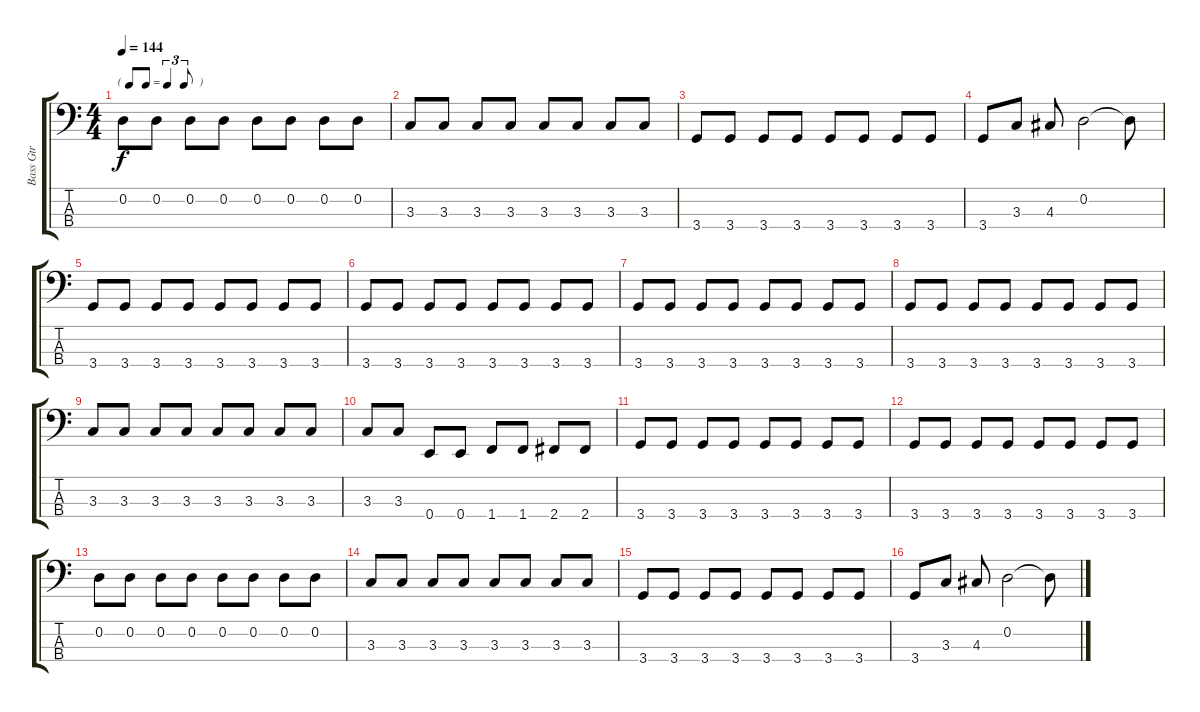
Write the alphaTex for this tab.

\track ("Bass Gtr            " "Bass Gtr  ") {instrument electricbassfinger}
\staff {score tabs}
\tuning (G2 D2 A1 E1) {hide}
\ts (4 4)
\tf triplet8th
\tempo 144
\clef f4
\ks c
0.2.8{dy f} 0.2.8 0.2.8 0.2.8 0.2.8 0.2.8 0.2.8 0.2.8 |
3.3.8 3.3.8 3.3.8 3.3.8 3.3.8 3.3.8 3.3.8 3.3.8 |
3.4.8 3.4.8 3.4.8 3.4.8 3.4.8 3.4.8 3.4.8 3.4.8 |
3.4.8 3.3.8 4.3.8 0.2.2 0.2{t}.8 |
3.4.8 3.4.8 3.4.8 3.4.8 3.4.8 3.4.8 3.4.8 3.4.8 |
3.4.8 3.4.8 3.4.8 3.4.8 3.4.8 3.4.8 3.4.8 3.4.8 |
3.4.8 3.4.8 3.4.8 3.4.8 3.4.8 3.4.8 3.4.8 3.4.8 |
3.4.8 3.4.8 3.4.8 3.4.8 3.4.8 3.4.8 3.4.8 3.4.8 |
3.3.8 3.3.8 3.3.8 3.3.8 3.3.8 3.3.8 3.3.8 3.3.8 |
3.3.8 3.3.8 0.4.8 0.4.8 1.4.8 1.4.8 2.4.8 2.4.8 |
3.4.8 3.4.8 3.4.8 3.4.8 3.4.8 3.4.8 3.4.8 3.4.8 |
3.4.8 3.4.8 3.4.8 3.4.8 3.4.8 3.4.8 3.4.8 3.4.8 |
0.2.8 0.2.8 0.2.8 0.2.8 0.2.8 0.2.8 0.2.8 0.2.8 |
3.3.8 3.3.8 3.3.8 3.3.8 3.3.8 3.3.8 3.3.8 3.3.8 |
3.4.8 3.4.8 3.4.8 3.4.8 3.4.8 3.4.8 3.4.8 3.4.8 |
3.4.8 3.3.8 4.3.8 0.2.2 0.2{t}.8
